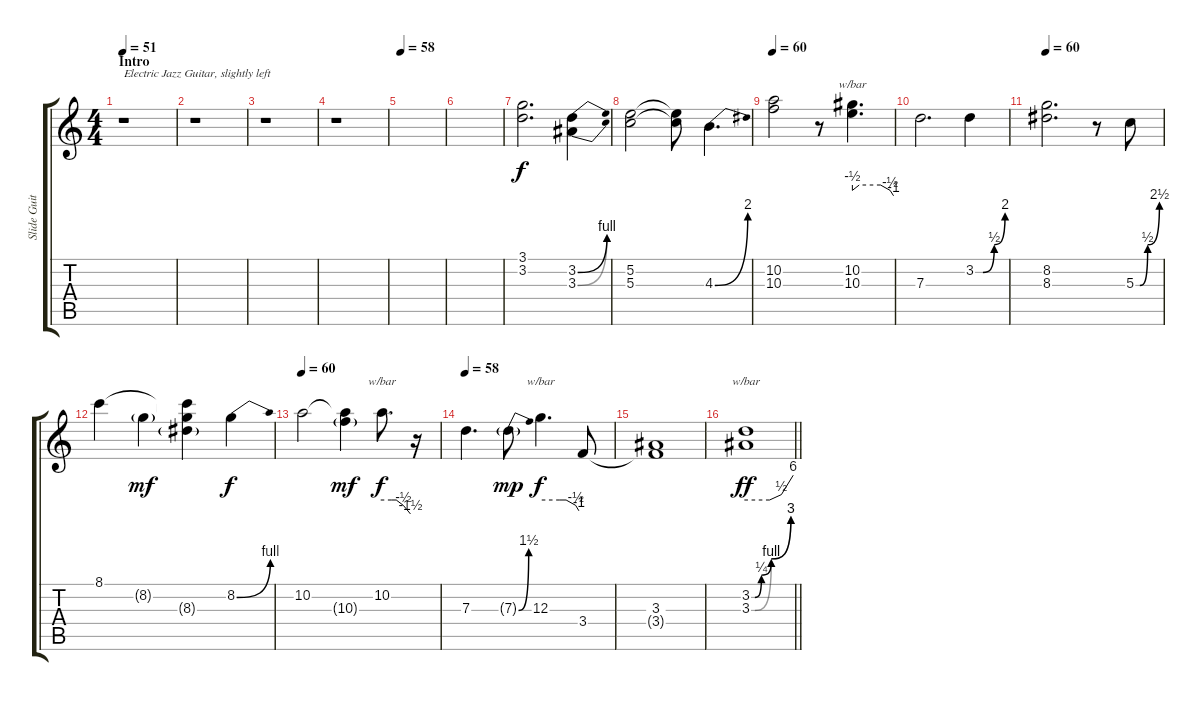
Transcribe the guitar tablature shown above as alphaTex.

\track ("Slide Guitar R (Gilmour)" "Slide Guit") {instrument electricguitarjazz}
\staff {score tabs}
\tuning (E4 B3 G3 D3 A2 E2) {hide}
\ts (4 4)
\section ("" "Intro")
\tempo 51
\tempo 57
\tempo 51
\clef g2
\ks c
r.1{txt "Electric Jazz Guitar, slightly left" dy f volume 11 balance 4 instrument electricguitarjazz} |
r.1 |
r.1 |
r.1 |
\tempo 58
|
|
(3.1 3.2).2{d} (3.2{be (bend 0 0 60 4)} 3.3{be (bend 0 0 60 4)}).4 |
(5.2 5.3).2 (5.2{t} 5.3{t}).8 4.3{be (bend 0 0 60 8)}.4{d} |
\tempo 60
(10.2 10.3).2 r.8 (10.2 10.3).4{d tbe (custom default 0 -2 10 0 41 0 55 -2 60 -4)} |
7.3.2{d} 3.2{be (custom 0 0 15 0 38 2 60 8)}.4 |
\tempo 60
(8.2 8.3).2{d} r.8 5.3{be (custom 0 0 10 0 30 2 60 10)}.8 |
8.1.4 8.2{g}.4{dy mf} (8.1{t} 8.2{t} 8.3{g}).4 8.2{be (bend 0 0 60 4)}.4{dy f} |
\tempo 60
10.2.2 (10.2{t} 10.3{g}).4{dy mf} 10.2.8{d tbe (custom default 0 0 20 0 30 0 45 -2 60 -6) dy f} r.16 |
\tempo 58
7.3.4{d} 7.3{be (bend 0 0 60 6) g}.8{dy mp} 12.3.4{d tbe (custom default 0 0 30 0 40 0 55 -2 60 -4) dy f} 3.4.8 |
(3.3 3.4{t}).1 |
\barLineRight lightlight
(3.2{be (custom 0 0 5 0 15 1 30 4 60 12)} 3.3{be (custom 0 0 5 0 30 4 60 12)}).1{tbe (custom default 0 0 30 0 45 2 60 24) dy ff volume 0}
